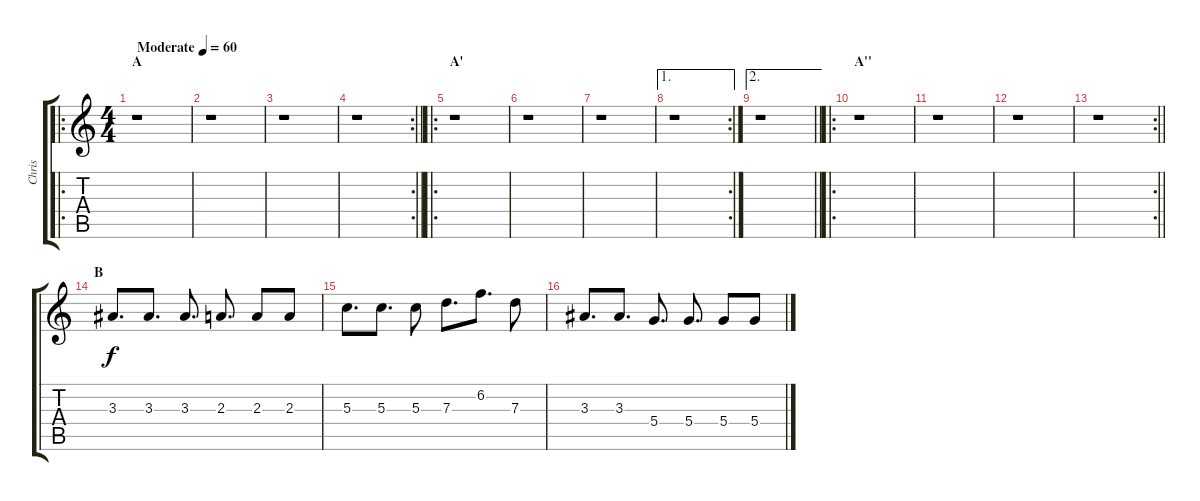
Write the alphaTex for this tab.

\track ("Chris" "Chris") {instrument electricguitarclean}
\staff {score tabs}
\tuning (E4 B3 G3 D3 A2 D2) {hide}
\ro
\ts (4 4)
\section ("" "A")
\tempo (60 "Moderate")
\clef g2
\ks c
r.1{dy f instrument electricguitarclean} |
r.1 |
r.1 |
\rc 2
\barLineRight lightlight
r.1 |
\ro
\section ("" "A'")
r.1 |
r.1 |
r.1 |
\ae 1
\rc 2
r.1 |
\ae 2
\barLineRight lightlight
r.1 |
\ro
\section ("" "A''")
r.1 |
r.1 |
r.1 |
\rc 2
\barLineRight lightlight
r.1 |
\section ("" "B")
3.3.8{d} 3.3.8{d} 3.3.8{d} 2.3.8{d} 2.3.8 2.3.8 |
5.3.8{d} 5.3.8{d} 5.3.8 7.3.8{d} 6.2.8{d} 7.3.8 |
3.3.8{d} 3.3.8{d} 5.4.8{d} 5.4.8{d} 5.4.8 5.4.8
